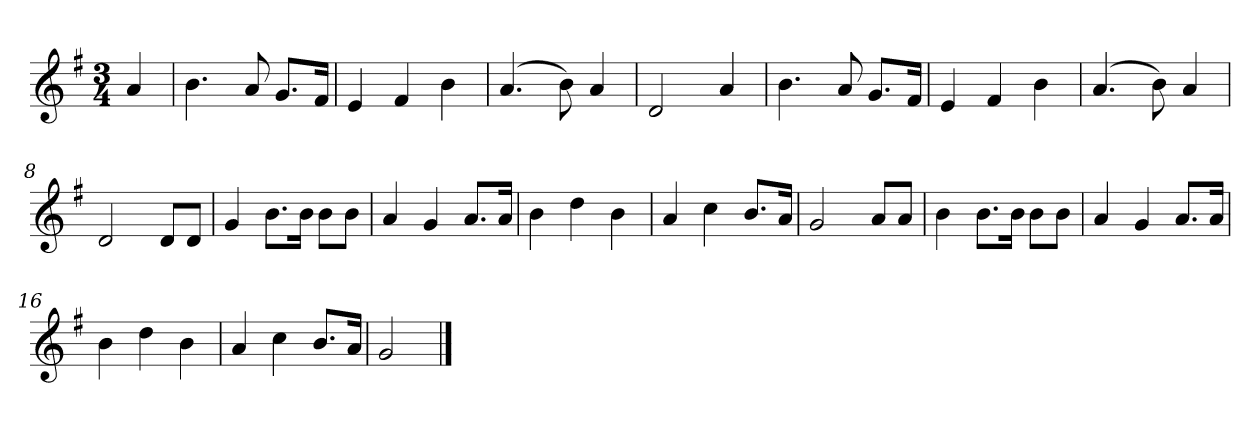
**kern
*part1
*staff1
*k[f#]
*M3/4
*MM120
=
4a
=1
4.b
8a
8.gL
16f#Jk
=2
4e
4f#
4b
=3
(4.a
8b)
4a
=4
2d
4a
=5
4.b
8a
8.gL
16f#Jk
=6
4e
4f#
4b
=7
(4.a
8b)
4a
=8
2d
8dL
8dJ
=9
4g
8.bL
16bJk
8bL
8bJ
=10
4a
4g
8.aL
16aJk
=11
4b
4dd
4b
=12
4a
4cc
8.bL
16aJk
=13
2g
8aL
8aJ
=14
4b
8.bL
16bJk
8bL
8bJ
=15
4a
4g
8.aL
16aJk
=16
4b
4dd
4b
=17
4a
4cc
8.bL
16aJk
=18
2g
==
*-
